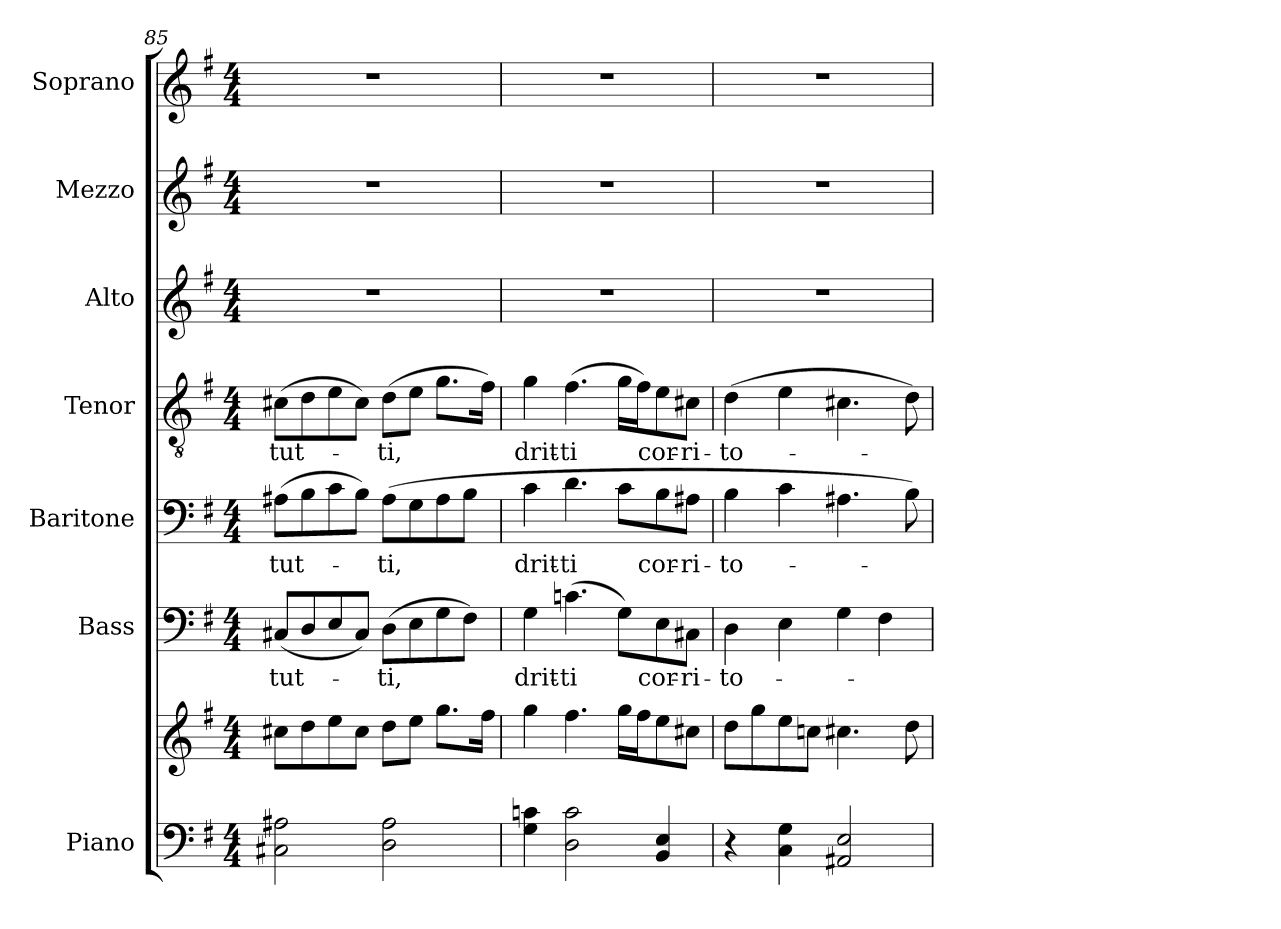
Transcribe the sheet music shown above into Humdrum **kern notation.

**kern	**kern	**kern	**text	**kern	**text	**kern	**text	**kern	**kern	**kern
*part7	*part7	*part6	*part6	*part5	*part5	*part4	*part4	*part3	*part2	*part1
*staff8	*staff7	*staff6	*staff6	*staff5	*staff5	*staff4	*staff4	*staff3	*staff2	*staff1
*I"Piano	*	*I"Bass	*	*I"Baritone	*	*I"Tenor	*	*I"Alto	*I"Mezzo	*I"Soprano
*I'Pno.	*	*I'B.	*	*I'Bar.	*	*I'T.	*	*I'A.	*I'M.	*I'S.
*clefF4	*clefG2	*clefF4	*	*clefF4	*	*clefGv2	*	*clefG2	*clefG2	*clefG2
*	*	*	*	*	*	*ITrd7c12	*	*	*	*
*k[f#]	*k[f#]	*k[f#]	*	*k[f#]	*	*k[f#]	*	*k[f#]	*k[f#]	*k[f#]
*G:	*G:	*G:	*	*G:	*	*G:	*	*G:	*G:	*G:
*M4/4	*M4/4	*M4/4	*	*M4/4	*	*M4/4	*	*M4/4	*M4/4	*M4/4
=85	=85	=85	=85	=85	=85	=85	=85	=85	=85	=85
!	!	!	!LO:LY:b:color=#000000	!	!	!	!	!	!	!
!	!	!	!	!	!LO:LY:b:color=#000000	!	!	!	!	!
!	!	!	!	!	!	!	!LO:LY:b:color=#000000	!	!	!
2C#Xi\ 2A#Xi	8cc#Xi\L	(8C#Xi/L	tut-	(8A#Xi\L	tut-	(8C#Xi\L	tut-	1r	1r	1r
.	8ddi\	8Di/	.	8Bi\	.	8Di\	.	.	.	.
.	8eei\	8Ei/	.	8ci\	.	8Ei\	.	.	.	.
.	8cc#i\J	8C#i/J)	.	8Bi\J)	.	8C#i\J)	.	.	.	.
!	!	!	!LO:LY:b:color=#000000	!	!	!	!	!	!	!
!	!	!	!	!	!LO:LY:b:color=#000000	!	!	!	!	!
!	!	!	!	!	!	!	!LO:LY:b:color=#000000	!	!	!
2Di\ 2A#i	8ddi\L	(8Di\L	-ti,	(8A#i\L	-ti,	(8Di\L	-ti,	.	.	.
.	8eei\J	8Ei\	.	8Gi\	.	8Ei\J	.	.	.	.
.	8.ggi\L	8Gi\	.	8A#i\	.	8.Gi\L	.	.	.	.
.	.	8F#i\J)	.	8Bi\J	.	.	.	.	.	.
.	16ff#i\Jk	.	.	.	.	16F#i\Jk)	.	.	.	.
=86	=86	=86	=86	=86	=86	=86	=86	=86	=86	=86
!	!	!	!LO:LY:b:color=#000000	!	!	!	!	!	!	!
!	!	!	!	!	!LO:LY:b:color=#000000	!	!	!	!	!
!	!	!	!	!	!	!	!LO:LY:b:color=#000000	!	!	!
4Gi\ 4cni	4ggi\	4Gi\	drit-	4ci\	drit-	4Gi\	drit-	1r	1r	1r
!	!	!	!LO:LY:b:color=#000000	!	!	!	!	!	!	!
!	!	!	!	!	!LO:LY:b:color=#000000	!	!	!	!	!
!	!	!	!	!	!	!	!LO:LY:b:color=#000000	!	!	!
2Di\ 2ci	4.ff#i\	(4.cni\	-ti	4.di\	-ti	(4.F#i\	-ti	.	.	.
.	16ggi\LL	8Gi\L)	.	8ci\L	.	16Gi\LL	.	.	.	.
.	16ff#i\J	.	.	.	.	16F#i\J)	.	.	.	.
!	!	!	!LO:LY:b:color=#000000	!	!	!	!	!	!	!
!	!	!	!	!	!LO:LY:b:color=#000000	!	!	!	!	!
!	!	!	!	!	!	!	!LO:LY:b:color=#000000	!	!	!
4BBi/ 4Ei	8eei\	8Ei\	cor-	8Bi\	cor-	8Ei\	cor-	.	.	.
!	!	!	!LO:LY:b:color=#000000	!	!	!	!	!	!	!
!	!	!	!	!	!LO:LY:b:color=#000000	!	!	!	!	!
!	!	!	!	!	!	!	!LO:LY:b:color=#000000	!	!	!
.	8cc#Xi\J	8C#Xi\J	-ri-	8A#Xi\J	-ri-	8C#Xi\J	-ri-	.	.	.
=87	=87	=87	=87	=87	=87	=87	=87	=87	=87	=87
!	!	!	!LO:LY:b:color=#000000	!	!	!	!	!	!	!
!	!	!	!	!	!LO:LY:b:color=#000000	!	!	!	!	!
!	!	!	!	!	!	!	!LO:LY:b:color=#000000	!	!	!
4r	8ddi\L	4Di\	-to-	4Bi\	-to-	(4Di\	-to-	1r	1r	1r
.	8ggi\	.	.	.	.	.	.	.	.	.
4Ci\ 4Gi	8eei\	4Ei\	.	4ci\	.	4Ei\	.	.	.	.
.	8ccni\J	.	.	.	.	.	.	.	.	.
2AA#Xi/ 2Ei	4.cc#Xi\	4Gi\	.	4.A#Xi\	.	4.C#Xi\	.	.	.	.
.	.	4F#i\	.	.	.	.	.	.	.	.
.	8ddi\	.	.	8Bi\)	.	8Di\)	.	.	.	.
=	=	=	=	=	=	=	=	=	=	=
*-	*-	*-	*-	*-	*-	*-	*-	*-	*-	*-
